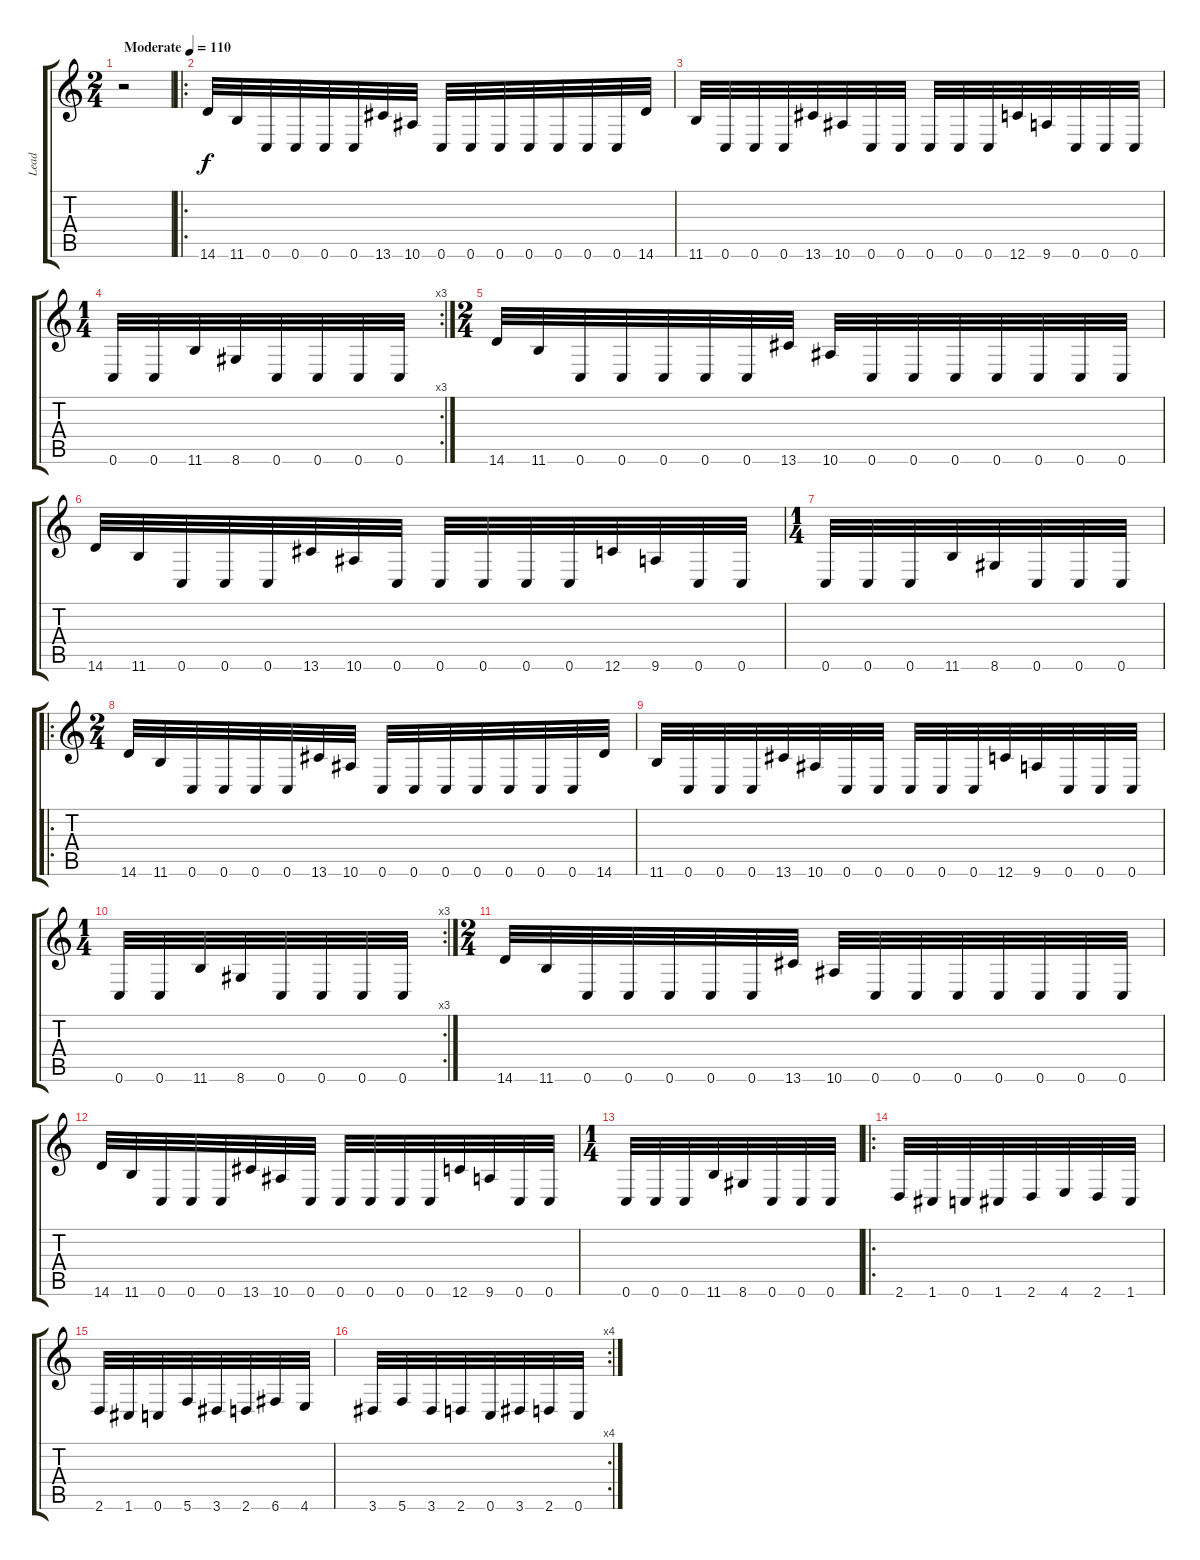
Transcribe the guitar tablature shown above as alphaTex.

\track ("Lead" "Lead") {instrument distortionguitar}
\staff {score tabs}
\tuning (D4 A3 F3 C3 G2 C2) {hide}
\ts (2 4)
\tempo (110 "Moderate")
\clef g2
\ks c
r.2{dy f instrument distortionguitar} |
\ro
14.6.32 11.6.32 0.6.32 0.6.32 0.6.32 0.6.32 13.6.32 10.6.32 0.6.32 0.6.32 0.6.32 0.6.32 0.6.32 0.6.32 0.6.32 14.6.32 |
11.6.32 0.6.32 0.6.32 0.6.32 13.6.32 10.6.32 0.6.32 0.6.32 0.6.32 0.6.32 0.6.32 12.6.32 9.6.32 0.6.32 0.6.32 0.6.32 |
\rc 3
\ts (1 4)
0.6.32 0.6.32 11.6.32 8.6.32 0.6.32 0.6.32 0.6.32 0.6.32 |
\ts (2 4)
14.6.32 11.6.32 0.6.32 0.6.32 0.6.32 0.6.32 0.6.32 13.6.32 10.6.32 0.6.32 0.6.32 0.6.32 0.6.32 0.6.32 0.6.32 0.6.32 |
14.6.32 11.6.32 0.6.32 0.6.32 0.6.32 13.6.32 10.6.32 0.6.32 0.6.32 0.6.32 0.6.32 0.6.32 12.6.32 9.6.32 0.6.32 0.6.32 |
\ts (1 4)
0.6.32 0.6.32 0.6.32 11.6.32 8.6.32 0.6.32 0.6.32 0.6.32 |
\ro
\ts (2 4)
14.6.32 11.6.32 0.6.32 0.6.32 0.6.32 0.6.32 13.6.32 10.6.32 0.6.32 0.6.32 0.6.32 0.6.32 0.6.32 0.6.32 0.6.32 14.6.32 |
11.6.32 0.6.32 0.6.32 0.6.32 13.6.32 10.6.32 0.6.32 0.6.32 0.6.32 0.6.32 0.6.32 12.6.32 9.6.32 0.6.32 0.6.32 0.6.32 |
\rc 3
\ts (1 4)
0.6.32 0.6.32 11.6.32 8.6.32 0.6.32 0.6.32 0.6.32 0.6.32 |
\ts (2 4)
14.6.32 11.6.32 0.6.32 0.6.32 0.6.32 0.6.32 0.6.32 13.6.32 10.6.32 0.6.32 0.6.32 0.6.32 0.6.32 0.6.32 0.6.32 0.6.32 |
14.6.32 11.6.32 0.6.32 0.6.32 0.6.32 13.6.32 10.6.32 0.6.32 0.6.32 0.6.32 0.6.32 0.6.32 12.6.32 9.6.32 0.6.32 0.6.32 |
\ts (1 4)
0.6.32 0.6.32 0.6.32 11.6.32 8.6.32 0.6.32 0.6.32 0.6.32 |
\ro
2.6.32 1.6.32 0.6.32 1.6.32 2.6.32 4.6.32 2.6.32 1.6.32 |
2.6.32 1.6.32 0.6.32 5.6.32 3.6.32 2.6.32 6.6.32 4.6.32 |
\rc 4
3.6.32 5.6.32 3.6.32 2.6.32 0.6.32 3.6.32 2.6.32 0.6.32
